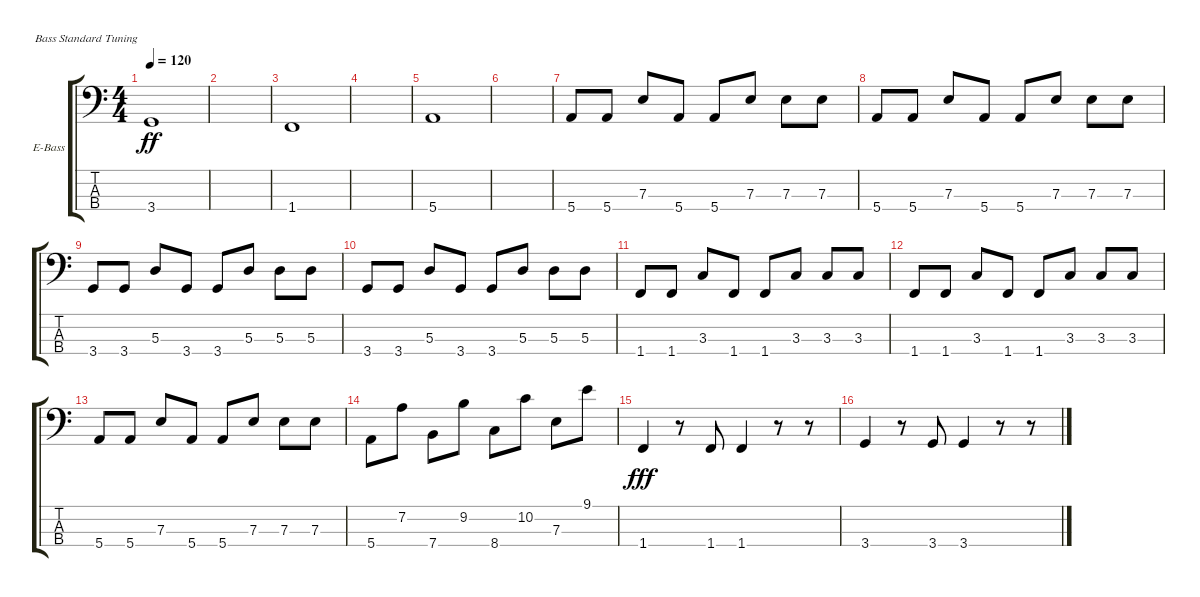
\defaultSystemsLayout 4
\bracketExtendMode groupsimilarinstruments
\firstSystemTrackNameOrientation horizontal
\otherSystemsTrackNameOrientation horizontal
\track ("Bass" "E-Bass") {instrument electricbassfinger}
\staff {score tabs}
\tuning (G2 D2 A1 E1)
\ts (4 4)
\tempo 120
\clef f4
\scale
0.333333
\ks c
3.4.1{dy ff} |
\scale
0.333333 |
\scale
0.333333 1.4.1 |
\scale
0.333333 |
\scale
0.333333 5.4.1 |
\scale
0.333333 |
\scale
0.333333 5.4.8 5.4.8 7.3.8 5.4.8 5.4.8 7.3.8 7.3.8 7.3.8 |
\scale
0.333333 5.4.8 5.4.8 7.3.8 5.4.8 5.4.8 7.3.8 7.3.8 7.3.8 |
\scale
0.333333 3.4.8 3.4.8 5.3.8 3.4.8 3.4.8 5.3.8 5.3.8 5.3.8 |
\scale
0.333333 3.4.8 3.4.8 5.3.8 3.4.8 3.4.8 5.3.8 5.3.8 5.3.8 |
\scale
0.333333 1.4.8 1.4.8 3.3.8 1.4.8 1.4.8 3.3.8 3.3.8 3.3.8 |
\scale
0.333333 1.4.8 1.4.8 3.3.8 1.4.8 1.4.8 3.3.8 3.3.8 3.3.8 |
\scale
0.333333 5.4.8 5.4.8 7.3.8 5.4.8 5.4.8 7.3.8 7.3.8 7.3.8 |
\scale
0.333333 5.4.8 7.2.8 7.4.8 9.2.8 8.4.8 10.2.8 7.3.8 9.1.8 |
\scale
0.333333 1.4.4{dy fff} r.8 1.4.8 1.4.4 r.8 r.8 |
\scale
0.333333 3.4.4 r.8 3.4.8 3.4.4 r.8 r.8
